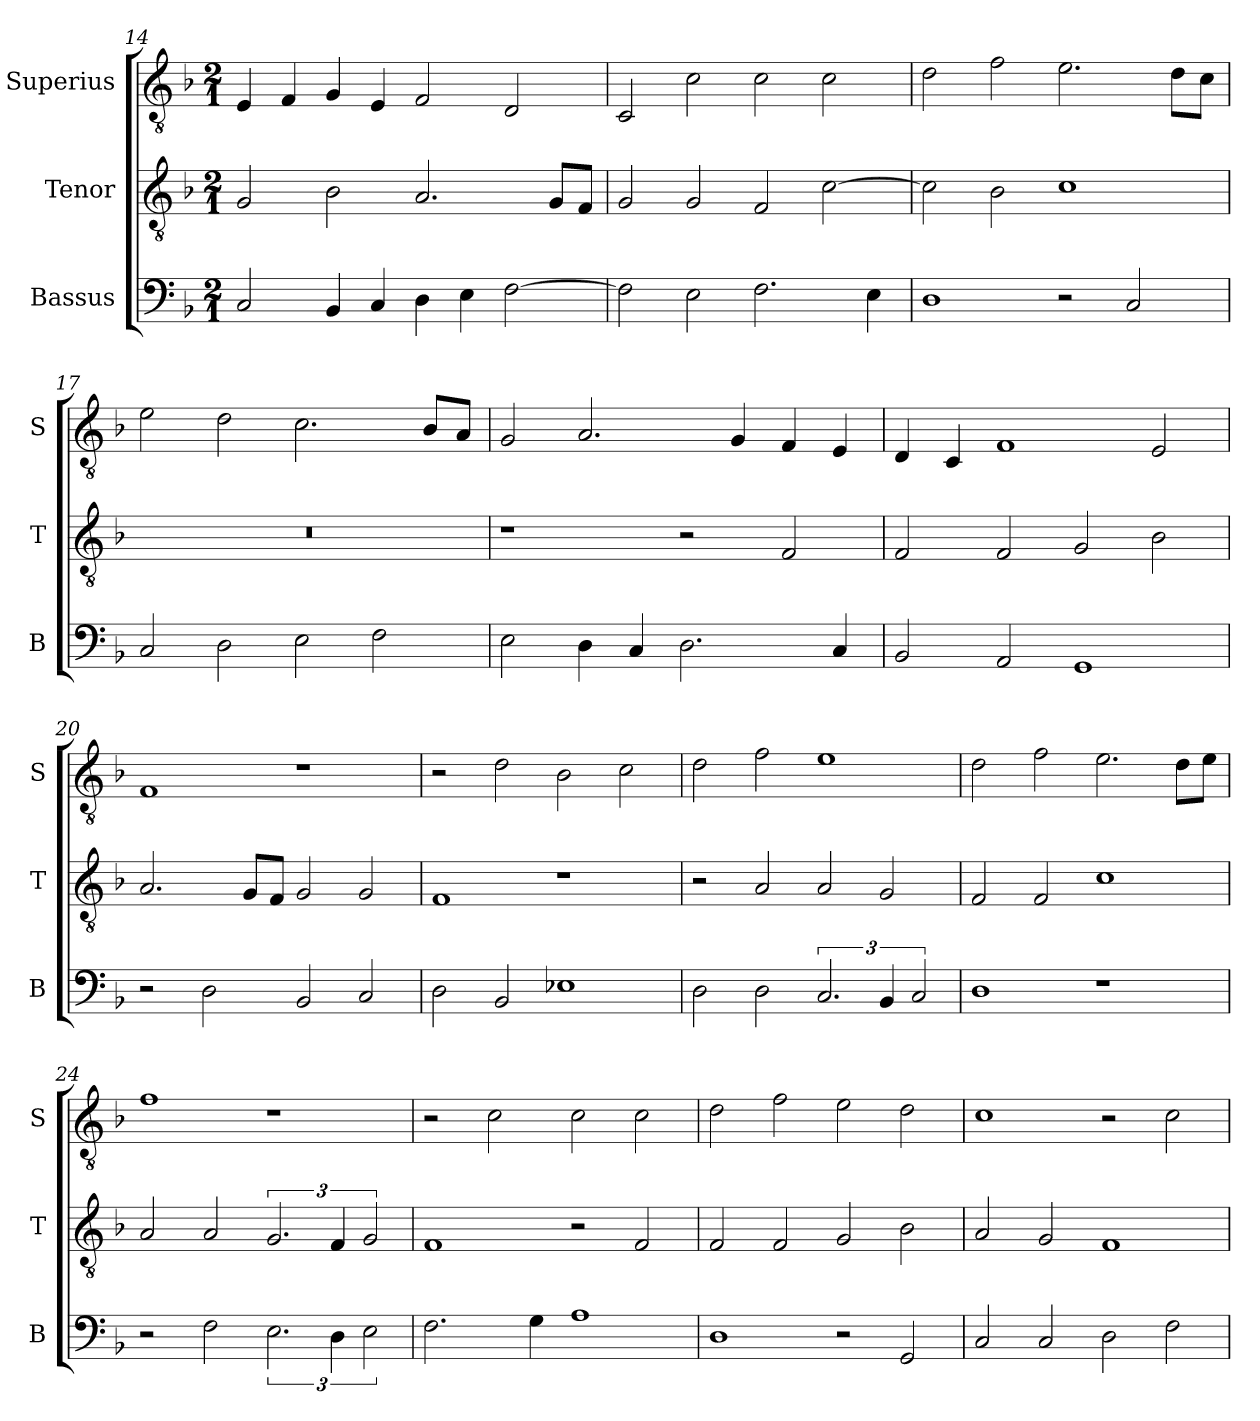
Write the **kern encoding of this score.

**kern	**kern	**kern
*part3	*part2	*part1
*staff3	*staff2	*staff1
*I"Bassus	*I"Tenor	*I"Superius
*I'B	*I'T	*I'S
*clefF4	*clefGv2	*clefGv2
*k[b-]	*k[b-]	*k[b-]
*F:	*F:	*F:
*M2/1	*M2/1	*M2/1
=14	=14	=14
2C	2G	4E
.	.	4F
4BB-	2B-	4G
4C	.	4E
4D	2.A	2F
4E	.	.
[2F	.	2D
.	8GL	.
.	8FJ	.
=15	=15	=15
2F]	2G	2C
2E	2G	2c
2.F	2F	2c
.	[2c	2c
4E	.	.
=16	=16	=16
1D	2c]	2d
.	2B-	2f
2r	1c	2.e
2C	.	.
.	.	8dL
.	.	8cJ
=17	=17	=17
2C	0r	2e
2D	.	2d
2E	.	2.c
2F	.	.
.	.	8B-L
.	.	8AJ
=18	=18	=18
2E	1r	2G
4D	.	2.A
4C	.	.
2.D	2r	.
.	.	4G
.	2F	4F
4C	.	4E
=19	=19	=19
2BB-	2F	4D
.	.	4C
2AA	2F	1F
1GG	2G	.
.	2B-	2E
=20	=20	=20
2r	2.A	1F
2D	.	.
.	8GL	.
.	8FJ	.
2BB-	2G	1r
2C	2G	.
=21	=21	=21
2D	1F	2r
2BB-	.	2d
1E-X	1r	2B-
.	.	2c
=22	=22	=22
2D	2r	2d
2D	2A	2f
3.C	2A	1e
6BB-	2G	.
3C	.	.
=23	=23	=23
1D	2F	2d
.	2F	2f
1r	1c	2.e
.	.	8dL
.	.	8eJ
=24	=24	=24
2r	2A	1f
2F	2A	.
3.E	3.G	1r
6D	6F	.
3E	3G	.
=25	=25	=25
2.F	1F	2r
.	.	2c
4G	.	.
1A	2r	2c
.	2F	2c
=26	=26	=26
1D	2F	2d
.	2F	2f
2r	2G	2e
2GG	2B-	2d
=27	=27	=27
2C	2A	1c
2C	2G	.
2D	1F	2r
2F	.	2c
=	=	=
*-	*-	*-
